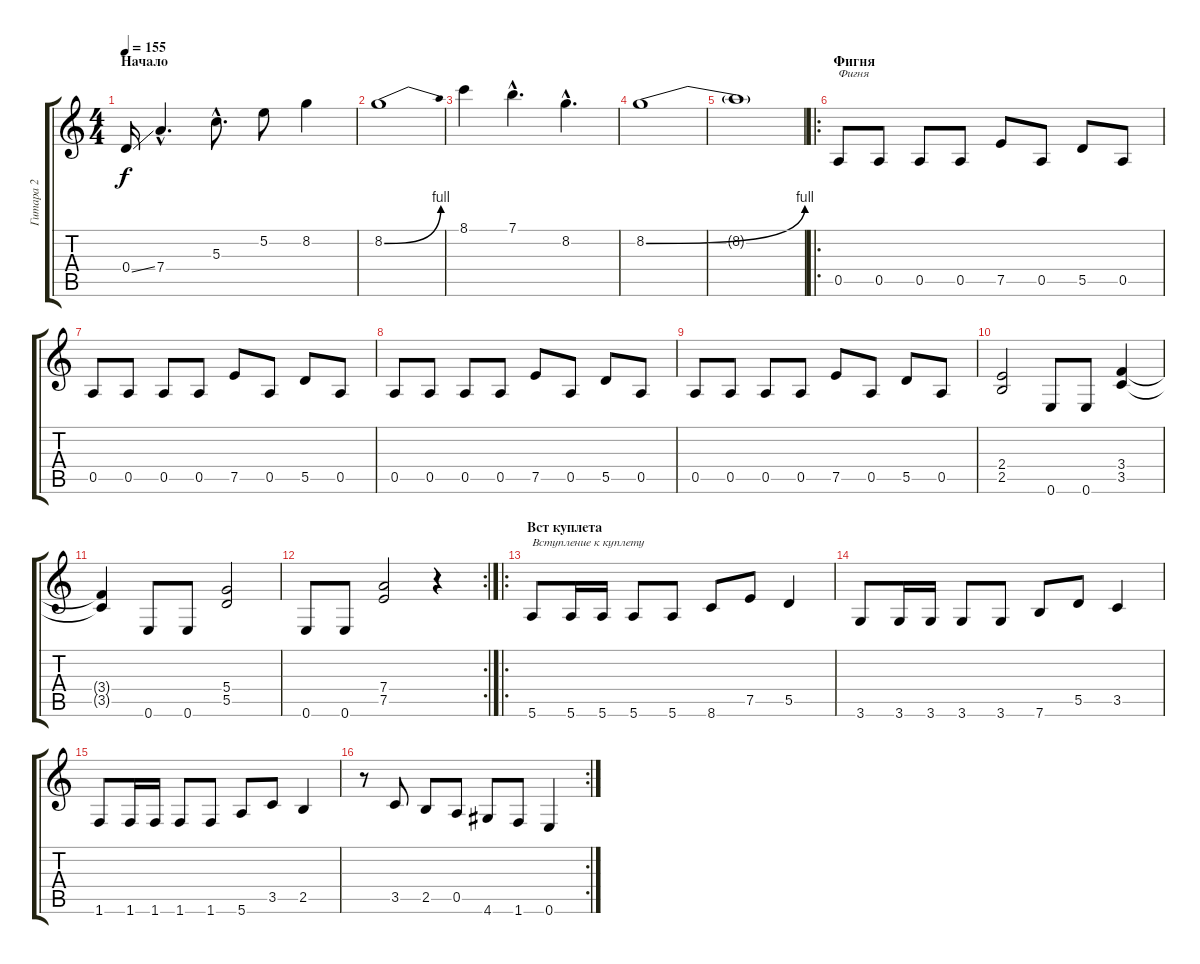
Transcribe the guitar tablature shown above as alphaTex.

\track ("Гитара 2" "Гитара 2") {instrument distortionguitar}
\staff {score tabs}
\tuning (E4 B3 G3 D3 A2 E2) {hide}
\ts (4 4)
\section ("" "Начало")
\tempo 155
\clef g2
\ks c
0.4{ss}.16{dy f instrument distortionguitar} 7.4{hac}.4{d} 5.3{hac}.8{d} 5.2.8 8.2.4 |
8.2{be (bend 0 0 60 4)}.1 |
8.1.4 7.1{hac}.4{d} 8.2{hac}.4{d} |
8.2{be (bend 0 0 60 4)}.1 |
8.2{t}.1 |
\ro
\section ("" "Фигня")
0.5.8{txt "Фигня"} 0.5.8 0.5.8 0.5.8 7.5.8 0.5.8 5.5.8 0.5.8 |
0.5.8 0.5.8 0.5.8 0.5.8 7.5.8 0.5.8 5.5.8 0.5.8 |
0.5.8 0.5.8 0.5.8 0.5.8 7.5.8 0.5.8 5.5.8 0.5.8 |
0.5.8 0.5.8 0.5.8 0.5.8 7.5.8 0.5.8 5.5.8 0.5.8 |
(2.4 2.5).2 0.6.8 0.6.8 (3.4 3.5).4 |
(3.4{t} 3.5{t}).4 0.6.8 0.6.8 (5.4 5.5).2 |
\rc 2
0.6.8 0.6.8 (7.4 7.5).2 r.4 |
\ro
\section ("" "Вст куплета")
5.6.8{txt "Вступление к куплету"} 5.6.16 5.6.16 5.6.8 5.6.8 8.6.8 7.5.8 5.5.4 |
3.6.8 3.6.16 3.6.16 3.6.8 3.6.8 7.6.8 5.5.8 3.5.4 |
1.6.8 1.6.16 1.6.16 1.6.8 1.6.8 5.6.8 3.5.8 2.5.4 |
\rc 2
r.8 3.5.8 2.5.8 0.5.8 4.6.8 1.6.8 0.6.4
